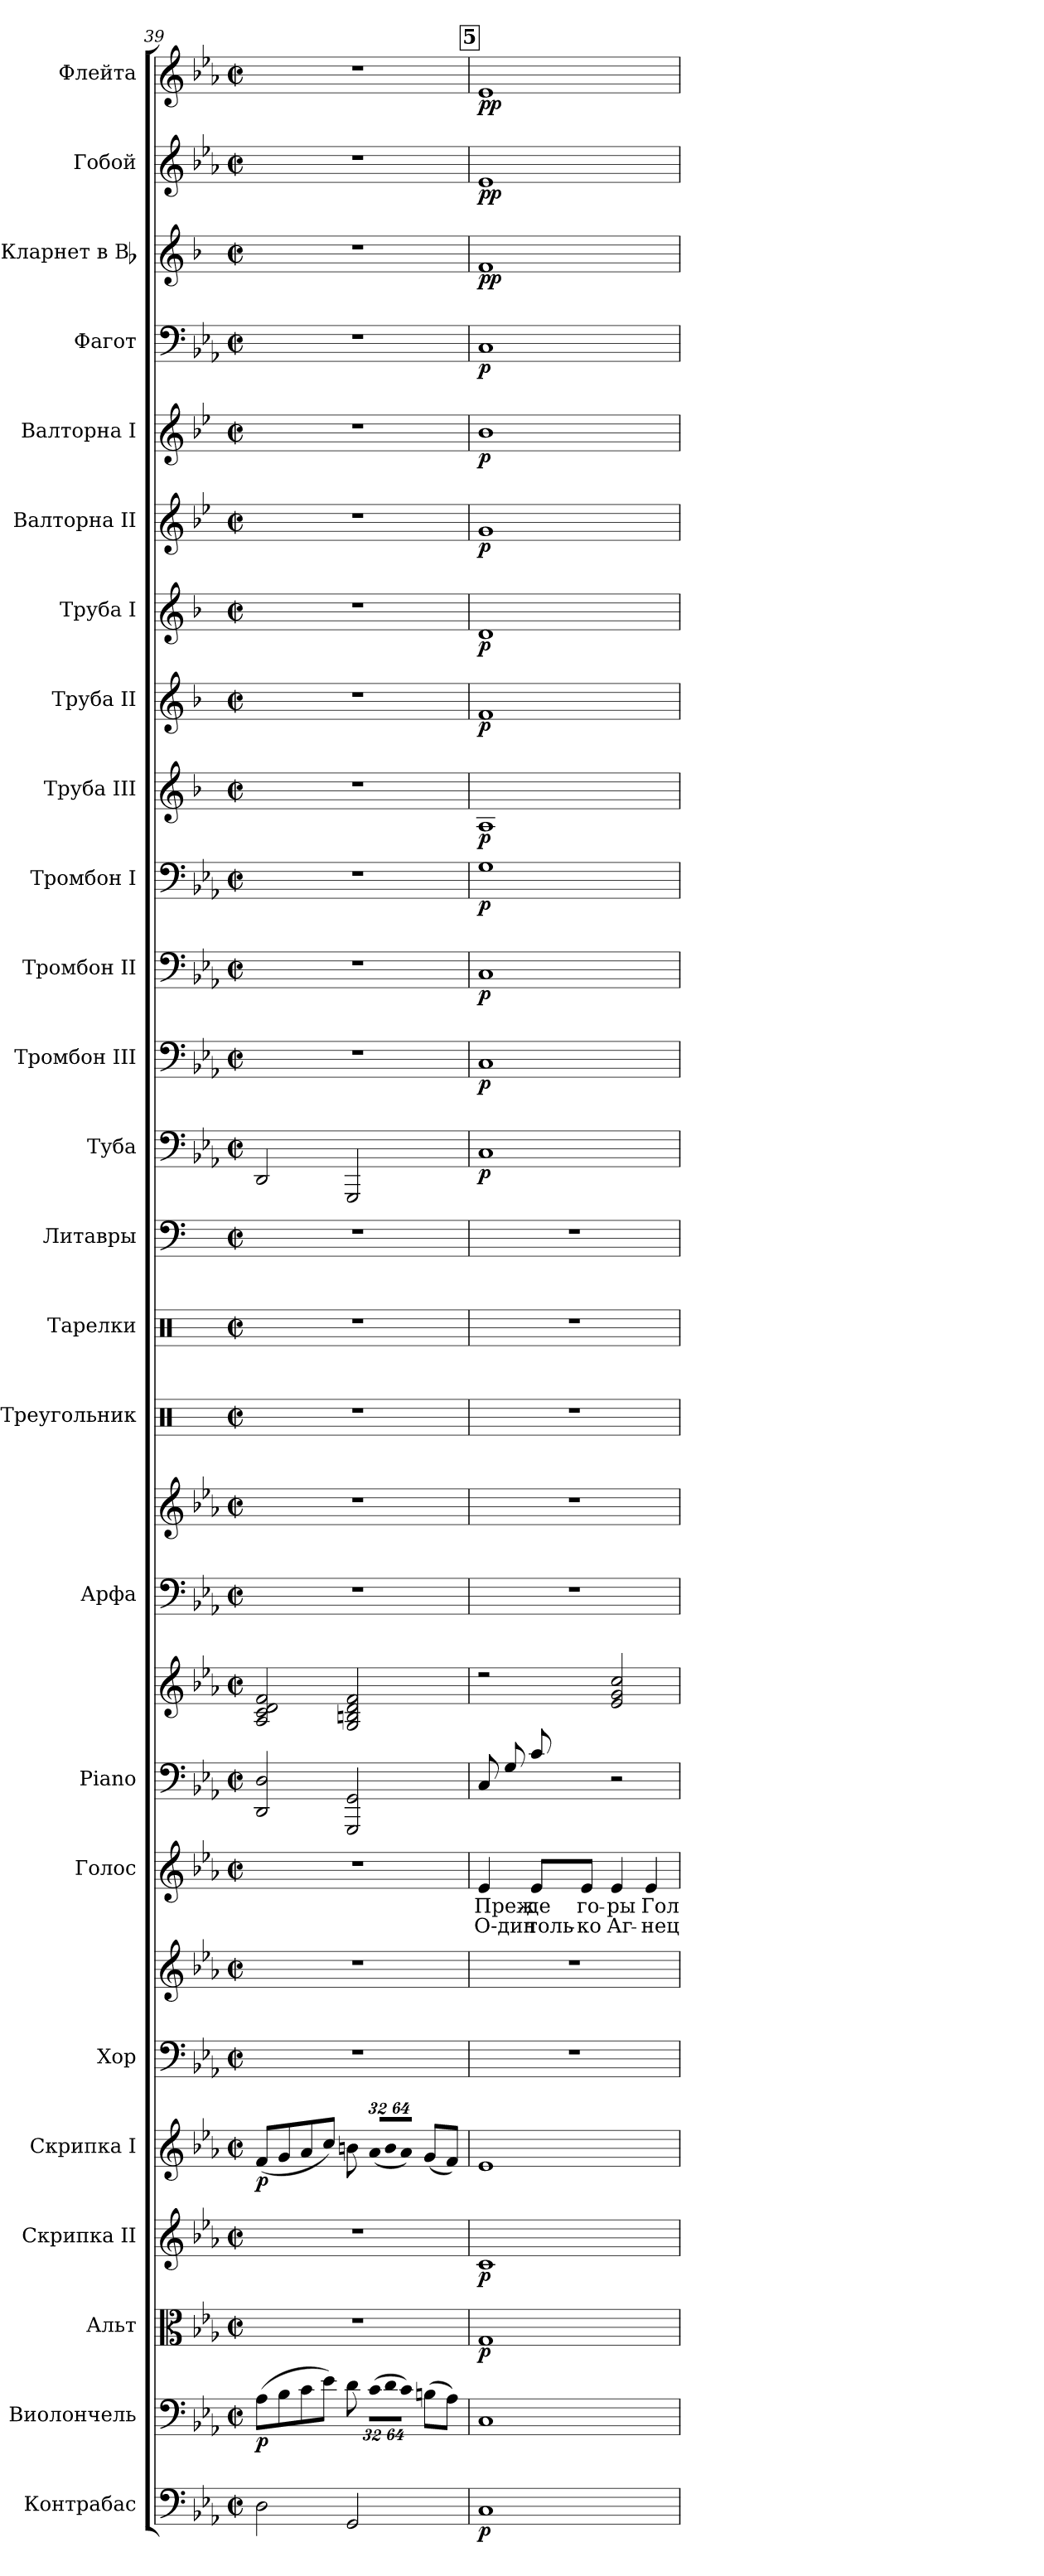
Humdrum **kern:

**kern	**dynam	**kern	**dynam	**kern	**dynam	**kern	**dynam	**kern	**dynam	**kern	**kern	**kern	**text	**text	**kern	**kern	**kern	**kern	**kern	**kern	**kern	**kern	**dynam	**kern	**dynam	**kern	**dynam	**kern	**dynam	**kern	**dynam	**kern	**dynam	**kern	**dynam	**kern	**dynam	**kern	**dynam	**kern	**dynam	**kern	**dynam	**kern	**dynam	**kern	**dynam
*part25	*part25	*part24	*part24	*part23	*part23	*part22	*part22	*part21	*part21	*part20	*part20	*part19	*part19	*part19	*part18	*part18	*part17	*part17	*part16	*part15	*part14	*part13	*part13	*part12	*part12	*part11	*part11	*part10	*part10	*part9	*part9	*part8	*part8	*part7	*part7	*part6	*part6	*part5	*part5	*part4	*part4	*part3	*part3	*part2	*part2	*part1	*part1
*staff28	*staff28	*staff27	*staff27	*staff26	*staff26	*staff25	*staff25	*staff24	*staff24	*staff23	*staff22	*staff21	*staff21	*staff21	*staff20	*staff19	*staff18	*staff17	*staff16	*staff15	*staff14	*staff13	*staff13	*staff12	*staff12	*staff11	*staff11	*staff10	*staff10	*staff9	*staff9	*staff8	*staff8	*staff7	*staff7	*staff6	*staff6	*staff5	*staff5	*staff4	*staff4	*staff3	*staff3	*staff2	*staff2	*staff1	*staff1
*I"Контрабас	*	*I"Виолончель	*	*I"Альт	*	*I"Скрипка II	*	*I"Скрипка I	*	*I"Хор	*	*I"Голос	*	*	*I"Piano	*	*I"Арфа	*	*I"Треугольник	*I"Тарелки	*I"Литавры	*I"Туба	*	*I"Тромбон III	*	*I"Тромбон II	*	*I"Тромбон I	*	*I"Труба III	*	*I"Труба II	*	*I"Труба I	*	*I"Валторна II	*	*I"Валторна I	*	*I"Фагот	*	*I"Кларнет в Bb	*	*I"Гобой	*	*I"Флейта	*
*	*	*	*	*	*	*I'Скр. II	*	*I'Скр. I	*	*	*	*	*	*	*I'Pno.	*	*	*	*	*	*	*	*	*I'Тромб. III	*	*I'Тромб. II	*	*I'Тромб. I	*	*I'Трб. III	*	*I'Трб. II	*	*I'Трб. I	*	*I'Валт. II	*	*I'Валт. I	*	*	*	*	*	*	*	*	*
*clefF4	*	*clefF4	*	*clefC3	*	*clefG2	*	*clefG2	*	*clefF4	*clefG2	*clefG2	*	*	*clefF4	*clefG2	*clefF4	*clefG2	*clefX	*clefX	*clefF4	*clefF4	*	*clefF4	*	*clefF4	*	*clefF4	*	*clefG2	*	*clefG2	*	*clefG2	*	*clefG2	*	*clefG2	*	*clefF4	*	*clefG2	*	*clefG2	*	*clefG2	*
*ITrd7c12	*	*	*	*	*	*	*	*	*	*	*	*	*	*	*	*	*	*	*	*	*	*	*	*	*	*	*	*	*	*ITrd1c2	*	*ITrd1c2	*	*ITrd1c2	*	*ITrd4c7	*	*ITrd4c7	*	*	*	*ITrd1c2	*	*	*	*	*
*k[b-e-a-]	*	*k[b-e-a-]	*	*k[b-e-a-]	*	*k[b-e-a-]	*	*k[b-e-a-]	*	*k[b-e-a-]	*k[b-e-a-]	*k[b-e-a-]	*	*	*k[b-e-a-]	*k[b-e-a-]	*k[b-e-a-]	*k[b-e-a-]	*k[]	*k[]	*k[]	*k[b-e-a-]	*	*k[b-e-a-]	*	*k[b-e-a-]	*	*k[b-e-a-]	*	*k[b-e-a-]	*	*k[b-e-a-]	*	*k[b-e-a-]	*	*k[b-e-a-]	*	*k[b-e-a-]	*	*k[b-e-a-]	*	*k[b-e-a-]	*	*k[b-e-a-]	*	*k[b-e-a-]	*
*c:	*	*c:	*	*c:	*	*c:	*	*c:	*	*c:	*c:	*c:	*	*	*c:	*c:	*c:	*c:	*C:	*C:	*a:	*c:	*	*c:	*	*c:	*	*c:	*	*c:	*	*c:	*	*c:	*	*c:	*	*c:	*	*c:	*	*c:	*	*c:	*	*c:	*
*M2/2	*	*M2/2	*	*M2/2	*	*M2/2	*	*M2/2	*	*M2/2	*M2/2	*M2/2	*	*	*M2/2	*M2/2	*M2/2	*M2/2	*M2/2	*M2/2	*M2/2	*M2/2	*	*M2/2	*	*M2/2	*	*M2/2	*	*M2/2	*	*M2/2	*	*M2/2	*	*M2/2	*	*M2/2	*	*M2/2	*	*M2/2	*	*M2/2	*	*M2/2	*
*met(c|)	*	*met(c|)	*	*met(c|)	*	*met(c|)	*	*met(c|)	*	*met(c|)	*met(c|)	*met(c|)	*	*	*met(c|)	*met(c|)	*met(c|)	*met(c|)	*met(c|)	*met(c|)	*met(c|)	*met(c|)	*	*met(c|)	*	*met(c|)	*	*met(c|)	*	*met(c|)	*	*met(c|)	*	*met(c|)	*	*met(c|)	*	*met(c|)	*	*met(c|)	*	*met(c|)	*	*met(c|)	*	*met(c|)	*
=39	=39	=39	=39	=39	=39	=39	=39	=39	=39	=39	=39	=39	=39	=39	=39	=39	=39	=39	=39	=39	=39	=39	=39	=39	=39	=39	=39	=39	=39	=39	=39	=39	=39	=39	=39	=39	=39	=39	=39	=39	=39	=39	=39	=39	=39	=39	=39
2DDi\	.	(8A-i\L	p	1r	.	1r	.	(8fi/L	p	1r	1r	1r	.	.	2DDi/ 2Di	2A-i/ 2ci 2di 2fi	1r	1r	1r	1r	1r	2DDi/	.	1r	.	1r	.	1r	.	1r	.	1r	.	1r	.	1r	.	1r	.	1r	.	1r	.	1r	.	1r	.
.	.	8B-i\	.	.	.	.	.	8gi/	.	.	.	.	.	.	.	.	.	.	.	.	.	.	.	.	.	.	.	.	.	.	.	.	.	.	.	.	.	.	.	.	.	.	.	.	.	.	.
.	.	8ci\	.	.	.	.	.	8a-i/	.	.	.	.	.	.	.	.	.	.	.	.	.	.	.	.	.	.	.	.	.	.	.	.	.	.	.	.	.	.	.	.	.	.	.	.	.	.	.
.	.	8e-i\J)	.	.	.	.	.	8cci/J)	.	.	.	.	.	.	.	.	.	.	.	.	.	.	.	.	.	.	.	.	.	.	.	.	.	.	.	.	.	.	.	.	.	.	.	.	.	.	.
2GGGi/	.	8di\	.	.	.	.	.	8bni\	.	.	.	.	.	.	2GGGi/ 2GGi	2Gi/ 2Bni 2di 2fi	.	.	.	.	.	2GGGi/	.	.	.	.	.	.	.	.	.	.	.	.	.	.	.	.	.	.	.	.	.	.	.	.	.
*	*	*Xbrackettup	*	*	*	*	*	*	*	*	*	*	*	*	*	*	*	*	*	*	*	*	*	*	*	*	*	*	*	*	*	*	*	*	*	*	*	*	*	*	*	*	*	*	*	*	*
!	!	!LO:N:vis=16	!	!	!	!	!	!	!	!	!	!	!	!	!	!	!	!	!	!	!	!	!	!	!	!	!	!	!	!	!	!	!	!	!	!	!	!	!	!	!	!	!	!	!	!	!
*	*	*	*	*	*	*	*	*Xbrackettup	*	*	*	*	*	*	*	*	*	*	*	*	*	*	*	*	*	*	*	*	*	*	*	*	*	*	*	*	*	*	*	*	*	*	*	*	*	*	*
!	!	!	!	!	!	!	!	!LO:N:vis=16	!	!	!	!	!	!	!	!	!	!	!	!	!	!	!	!	!	!	!	!	!	!	!	!	!	!	!	!	!	!	!	!	!	!	!	!	!	!	!
.	.	(512%21ci\LL	.	.	.	.	.	(512%21a-i/LL	.	.	.	.	.	.	.	.	.	.	.	.	.	.	.	.	.	.	.	.	.	.	.	.	.	.	.	.	.	.	.	.	.	.	.	.	.	.	.
!	!	!LO:N:vis=16	!	!	!	!	!	!LO:N:vis=16	!	!	!	!	!	!	!	!	!	!	!	!	!	!	!	!	!	!	!	!	!	!	!	!	!	!	!	!	!	!	!	!	!	!	!	!	!	!	!
.	.	1024%43di\	.	.	.	.	.	1024%43bi/	.	.	.	.	.	.	.	.	.	.	.	.	.	.	.	.	.	.	.	.	.	.	.	.	.	.	.	.	.	.	.	.	.	.	.	.	.	.	.
!	!	!LO:N:vis=16	!	!	!	!	!	!LO:N:vis=16	!	!	!	!	!	!	!	!	!	!	!	!	!	!	!	!	!	!	!	!	!	!	!	!	!	!	!	!	!	!	!	!	!	!	!	!	!	!	!
.	.	1024%43ci\JJ)	.	.	.	.	.	1024%43a-i/JJ)	.	.	.	.	.	.	.	.	.	.	.	.	.	.	.	.	.	.	.	.	.	.	.	.	.	.	.	.	.	.	.	.	.	.	.	.	.	.	.
.	.	(8Bni\L	.	.	.	.	.	(8gi/L	.	.	.	.	.	.	.	.	.	.	.	.	.	.	.	.	.	.	.	.	.	.	.	.	.	.	.	.	.	.	.	.	.	.	.	.	.	.	.
.	.	8A-i\J)	.	.	.	.	.	8fi/J)	.	.	.	.	.	.	.	.	.	.	.	.	.	.	.	.	.	.	.	.	.	.	.	.	.	.	.	.	.	.	.	.	.	.	.	.	.	.	.
!!LO:REH:place=s1:B:color=#000000:enc=box:fs=9.9988:t=5
=40	=40	=40	=40	=40	=40	=40	=40	=40	=40	=40	=40	=40	=40	=40	=40	=40	=40	=40	=40	=40	=40	=40	=40	=40	=40	=40	=40	=40	=40	=40	=40	=40	=40	=40	=40	=40	=40	=40	=40	=40	=40	=40	=40	=40	=40	=40	=40
!	!	!	!	!	!	!	!	!	!	!	!	!	!LO:LY:b:color=#000000	!LO:LY:b:color=#000000	!	!	!	!	!	!	!	!	!	!	!	!	!	!	!	!	!	!	!	!	!	!	!	!	!	!	!	!	!	!	!	!	!
*	*	*	*	*	*	*	*	*	*	*	*	*	*	*	*	*^	*	*	*	*	*	*	*	*	*	*	*	*	*	*	*	*	*	*	*	*	*	*	*	*	*	*	*	*	*	*	*
1CCi	p	1Ci	.	1Gi	p	1ci	p	1e-i	.	1r	1r	4e-i/	Преж-	О-дин	8Ci/L	2r	4.ryy	1r	1r	1r	1r	1r	1Ci	p	1Ci	p	1Ci	p	1Gi	p	1Gi	p	1e-i	p	1ci	p	1ci	p	1e-i	p	1Ci	p	1e-i	pp	1e-i	pp	1e-i	pp
.	.	.	.	.	.	.	.	.	.	.	.	.	.	.	8Gi/	.	.	.	.	.	.	.	.	.	.	.	.	.	.	.	.	.	.	.	.	.	.	.	.	.	.	.	.	.	.	.	.	.
!	!	!	!	!	!	!	!	!	!	!	!	!	!LO:LY:b:color=#000000	!LO:LY:b:color=#000000	!	!	!	!	!	!	!	!	!	!	!	!	!	!	!	!	!	!	!	!	!	!	!	!	!	!	!	!	!	!	!	!	!	!
.	.	.	.	.	.	.	.	.	.	.	.	8e-i/L	-де	толь-	8ci/	.	.	.	.	.	.	.	.	.	.	.	.	.	.	.	.	.	.	.	.	.	.	.	.	.	.	.	.	.	.	.	.	.
!	!	!	!	!	!	!	!	!	!	!	!	!	!LO:LY:b:color=#000000	!LO:LY:b:color=#000000	!	!	!	!	!	!	!	!	!	!	!	!	!	!	!	!	!	!	!	!	!	!	!	!	!	!	!	!	!	!	!	!	!	!
.	.	.	.	.	.	.	.	.	.	.	.	8e-i/J	го-	-ко	8ryy	.	8e-i\J	.	.	.	.	.	.	.	.	.	.	.	.	.	.	.	.	.	.	.	.	.	.	.	.	.	.	.	.	.	.	.
!	!	!	!	!	!	!	!	!	!	!	!	!	!LO:LY:b:color=#000000	!LO:LY:b:color=#000000	!	!	!	!	!	!	!	!	!	!	!	!	!	!	!	!	!	!	!	!	!	!	!	!	!	!	!	!	!	!	!	!	!	!
.	.	.	.	.	.	.	.	.	.	.	.	4e-i/	-ры	Аг-	2r	2e-i/ 2gi 2cci	2ryy	.	.	.	.	.	.	.	.	.	.	.	.	.	.	.	.	.	.	.	.	.	.	.	.	.	.	.	.	.	.	.
!	!	!	!	!	!	!	!	!	!	!	!	!	!LO:LY:b:color=#000000	!LO:LY:b:color=#000000	!	!	!	!	!	!	!	!	!	!	!	!	!	!	!	!	!	!	!	!	!	!	!	!	!	!	!	!	!	!	!	!	!	!
.	.	.	.	.	.	.	.	.	.	.	.	4e-i/	Гол-	-нец	.	.	.	.	.	.	.	.	.	.	.	.	.	.	.	.	.	.	.	.	.	.	.	.	.	.	.	.	.	.	.	.	.	.
*	*	*	*	*	*	*	*	*	*	*	*	*	*	*	*	*v	*v	*	*	*	*	*	*	*	*	*	*	*	*	*	*	*	*	*	*	*	*	*	*	*	*	*	*	*	*	*	*	*
=	=	=	=	=	=	=	=	=	=	=	=	=	=	=	=	=	=	=	=	=	=	=	=	=	=	=	=	=	=	=	=	=	=	=	=	=	=	=	=	=	=	=	=	=	=	=	=
*-	*-	*-	*-	*-	*-	*-	*-	*-	*-	*-	*-	*-	*-	*-	*-	*-	*-	*-	*-	*-	*-	*-	*-	*-	*-	*-	*-	*-	*-	*-	*-	*-	*-	*-	*-	*-	*-	*-	*-	*-	*-	*-	*-	*-	*-	*-	*-
